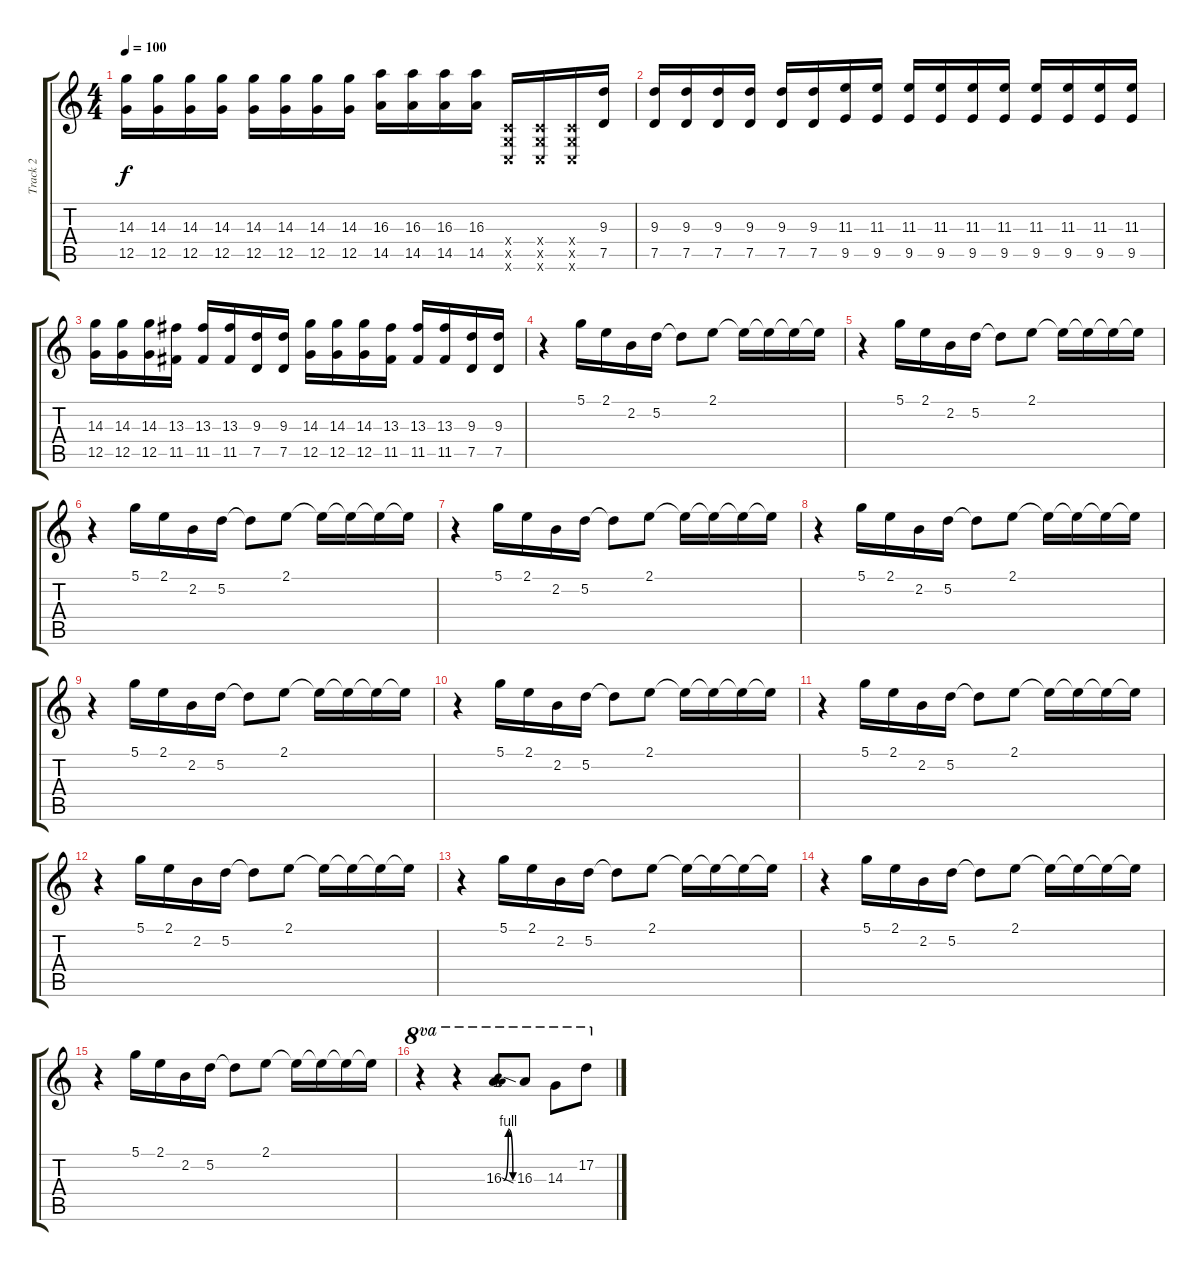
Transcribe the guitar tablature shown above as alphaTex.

\track ("Track 2" "Track 2") {instrument overdrivenguitar}
\staff {score tabs}
\tuning (D4 A3 F3 C3 G2 C2) {hide}
\ts (4 4)
\tempo 100
\clef g2
\ks c
(14.3 12.5).16{dy f} (14.3 12.5).16 (14.3 12.5).16 (14.3 12.5).16 (14.3 12.5).16 (14.3 12.5).16 (14.3 12.5).16 (14.3 12.5).16 (16.3 14.5).16 (16.3 14.5).16 (16.3 14.5).16 (16.3 14.5).16 (0.4{x} 0.5{x} 0.6{x}).16 (0.4{x} 0.5{x} 0.6{x}).16 (0.4{x} 0.5{x} 0.6{x}).16 (9.3 7.5).16 |
(9.3 7.5).16 (9.3 7.5).16 (9.3 7.5).16 (9.3 7.5).16 (9.3 7.5).16 (9.3 7.5).16 (11.3 9.5).16 (11.3 9.5).16 (11.3 9.5).16 (11.3 9.5).16 (11.3 9.5).16 (11.3 9.5).16 (11.3 9.5).16 (11.3 9.5).16 (11.3 9.5).16 (11.3 9.5).16 |
(14.3 12.5).16 (14.3 12.5).16 (14.3 12.5).16 (13.3 11.5).16 (13.3 11.5).16 (13.3 11.5).16 (9.3 7.5).16 (9.3 7.5).16 (14.3 12.5).16 (14.3 12.5).16 (14.3 12.5).16 (13.3 11.5).16 (13.3 11.5).16 (13.3 11.5).16 (9.3 7.5).16 (9.3 7.5).16 |
r.4 5.1.16 2.1.16 2.2.16 5.2.16 5.2{t}.8 2.1.8 2.1{t}.16 2.1{t}.16 2.1{t}.16 2.1{t}.16 |
r.4 5.1.16 2.1.16 2.2.16 5.2.16 5.2{t}.8 2.1.8 2.1{t}.16 2.1{t}.16 2.1{t}.16 2.1{t}.16 |
r.4 5.1.16 2.1.16 2.2.16 5.2.16 5.2{t}.8 2.1.8 2.1{t}.16 2.1{t}.16 2.1{t}.16 2.1{t}.16 |
r.4 5.1.16 2.1.16 2.2.16 5.2.16 5.2{t}.8 2.1.8 2.1{t}.16 2.1{t}.16 2.1{t}.16 2.1{t}.16 |
r.4 5.1.16 2.1.16 2.2.16 5.2.16 5.2{t}.8 2.1.8 2.1{t}.16 2.1{t}.16 2.1{t}.16 2.1{t}.16 |
r.4 5.1.16 2.1.16 2.2.16 5.2.16 5.2{t}.8 2.1.8 2.1{t}.16 2.1{t}.16 2.1{t}.16 2.1{t}.16 |
r.4 5.1.16 2.1.16 2.2.16 5.2.16 5.2{t}.8 2.1.8 2.1{t}.16 2.1{t}.16 2.1{t}.16 2.1{t}.16 |
r.4 5.1.16 2.1.16 2.2.16 5.2.16 5.2{t}.8 2.1.8 2.1{t}.16 2.1{t}.16 2.1{t}.16 2.1{t}.16 |
r.4 5.1.16 2.1.16 2.2.16 5.2.16 5.2{t}.8 2.1.8 2.1{t}.16 2.1{t}.16 2.1{t}.16 2.1{t}.16 |
r.4 5.1.16 2.1.16 2.2.16 5.2.16 5.2{t}.8 2.1.8 2.1{t}.16 2.1{t}.16 2.1{t}.16 2.1{t}.16 |
r.4 5.1.16 2.1.16 2.2.16 5.2.16 5.2{t}.8 2.1.8 2.1{t}.16 2.1{t}.16 2.1{t}.16 2.1{t}.16 |
r.4 5.1.16 2.1.16 2.2.16 5.2.16 5.2{t}.8 2.1.8 2.1{t}.16 2.1{t}.16 2.1{t}.16 2.1{t}.16 |
r.4{ot 8va} r.4{ot 8va} 16.3{be (bendrelease 0 0 15 4 15 4 60 0)}.8{ot 8va} 16.3{sia}.8{ot 8va} 14.3.8{ot 8va} 17.2.8{ot 8va}
